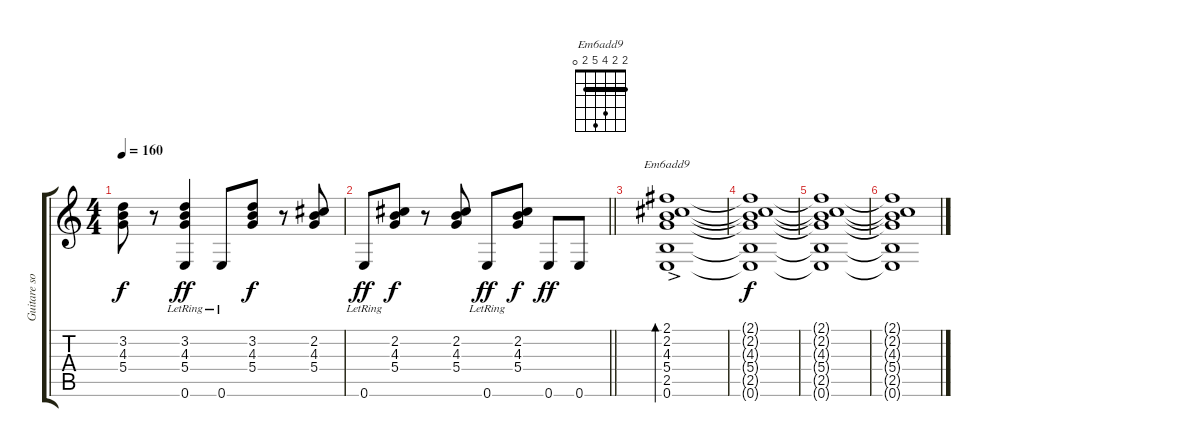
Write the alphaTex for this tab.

\track ("Guitare solo" "Guitare so") {instrument acousticguitarsteel}
\staff {score tabs}
\tuning (E4 B3 G3 D3 A2 E2) {hide}
\chord ("Em6add9" 2 2 4 5 2 0) {barre 2}
\ts (4 4)
\tempo 160
\clef g2
\ks c
(3.2 4.3 5.4).8{dy f} r.8 (3.2 4.3 5.4 0.6{lr}).4{dy ff} 0.6{lr}.8 (3.2 4.3 5.4).8{dy f} r.8 (2.2 4.3 5.4).8 |
\barLineRight lightlight
0.6{lr}.8{dy ff} (2.2 4.3 5.4).8{dy f} r.8 (2.2 4.3 5.4).8 0.6{lr}.8{dy ff} (2.2 4.3 5.4).8{dy f} 0.6.8{dy ff} 0.6.8 |
(2.1{ac} 2.2 4.3 5.4 2.5 0.6).1{bd 480 ch "Em6add9"} |
(2.1{t} 2.2{t} 4.3{t} 5.4{t} 2.5{t} 0.6{t}).1{dy f} |
(2.1{t} 2.2{t} 4.3{t} 5.4{t} 2.5{t} 0.6{t}).1 |
(2.1{t} 2.2{t} 4.3{t} 5.4{t} 2.5{t} 0.6{t}).1
